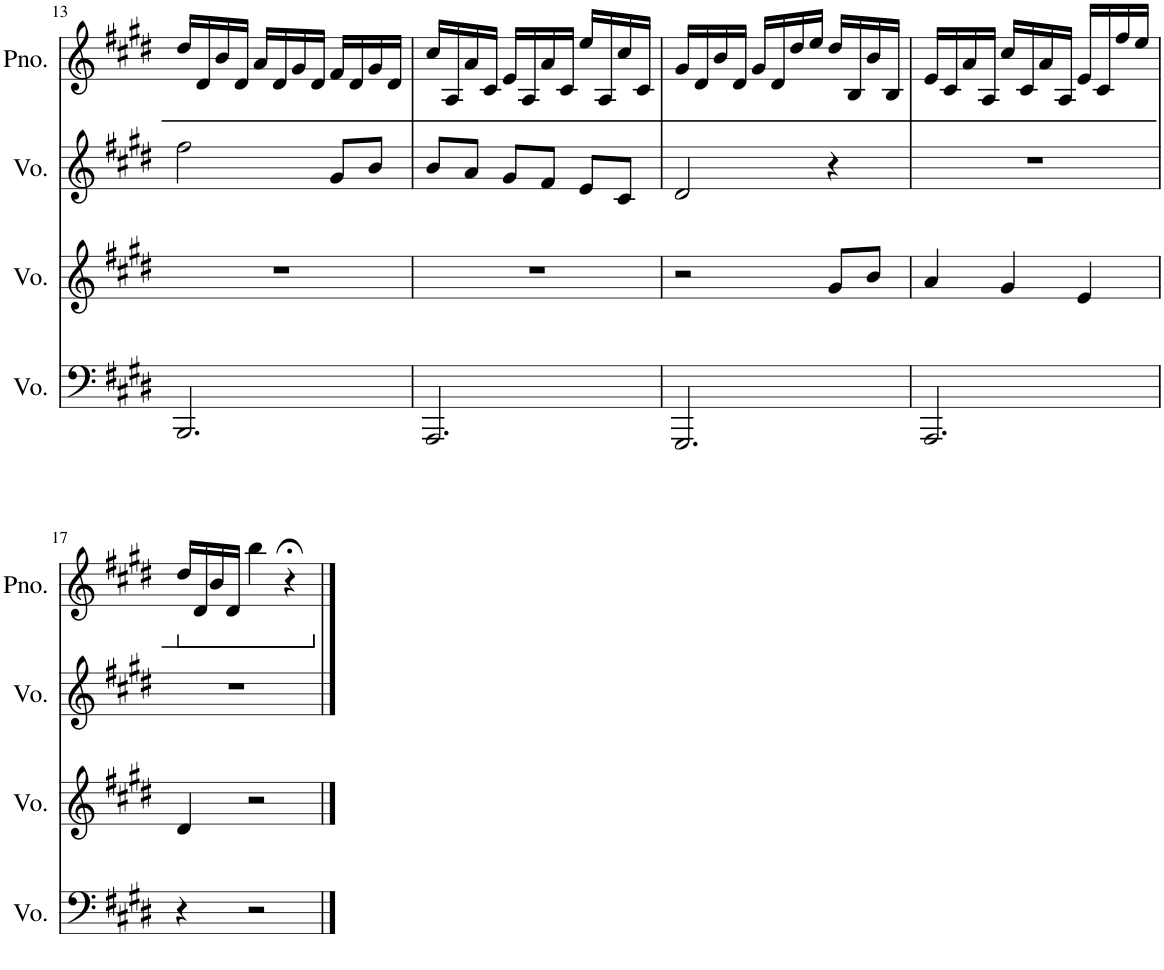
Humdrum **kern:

**kern	**kern	**kern	**kern
*part4	*part3	*part2	*part1
*staff4	*staff3	*staff2	*staff1
*I"Voice	*I"Voice	*I"Voice	*I"Piano
*I'Vo.	*I'Vo.	*I'Vo.	*I'Pno.
!!LO:PB:g=z
*clefF4	*clefG2	*clefG2	*clefG2
*	*	*Trd4c7	*
*k[f#c#g#d#]	*k[f#c#g#d#]	*k[f#c#g#d#]	*k[f#c#g#d#]
*M3/4	*M3/4	*M3/4	*M3/4
=13	=13	=13	=13
2.BBB/	2.r	2ff#\	16dd#/LL
.	.	.	16d#/
.	.	.	16b/
.	.	.	16d#/JJ
.	.	.	16a/LL
.	.	.	16d#/
.	.	.	16g#/
.	.	.	16d#/JJ
.	.	8g#/L	16f#/LL
.	.	.	16d#/
.	.	8b/J	16g#/
.	.	.	16d#/JJ
=14	=14	=14	=14
2.AAA/	2.r	8b/L	16cc#/LL
.	.	.	16A/
.	.	8a/J	16a/
.	.	.	16c#/JJ
.	.	8g#/L	16e/LL
.	.	.	16A/
.	.	8f#/J	16a/
.	.	.	16c#/JJ
.	.	8e/L	16ee/LL
.	.	.	16A/
.	.	8c#/J	16cc#/
.	.	.	16c#/JJ
=15	=15	=15	=15
2.GGG#/	2r	2d#/	16g#/LL
.	.	.	16d#/
.	.	.	16b/
.	.	.	16d#/JJ
.	.	.	16g#/LL
.	.	.	16d#/
.	.	.	16dd#/
.	.	.	16ee/JJ
.	8g#/L	4r	16dd#/LL
.	.	.	16B/
.	8b/J	.	16b/
.	.	.	16B/JJ
=16	=16	=16	=16
2.AAA/	4a/	2.r	16e/LL
.	.	.	16c#/
.	.	.	16a/
.	.	.	16A/JJ
.	4g#/	.	16cc#/LL
.	.	.	16c#/
.	.	.	16a/
.	.	.	16A/JJ
.	4e/	.	16e/LL
.	.	.	16c#/
.	.	.	16ff#/
.	.	.	16ee/JJ
!!LO:LB:g=z
=17	=17	=17	=17
*	*	*	*ped
4r	4d#/	2.r	16dd#/LL
.	.	.	16d#/
.	.	.	16b/
.	.	.	16d#/JJ
2r	2r	.	4bb\
.	.	.	4r;<
*	*	*	*Xped
==	==	==	==
*-	*-	*-	*-
